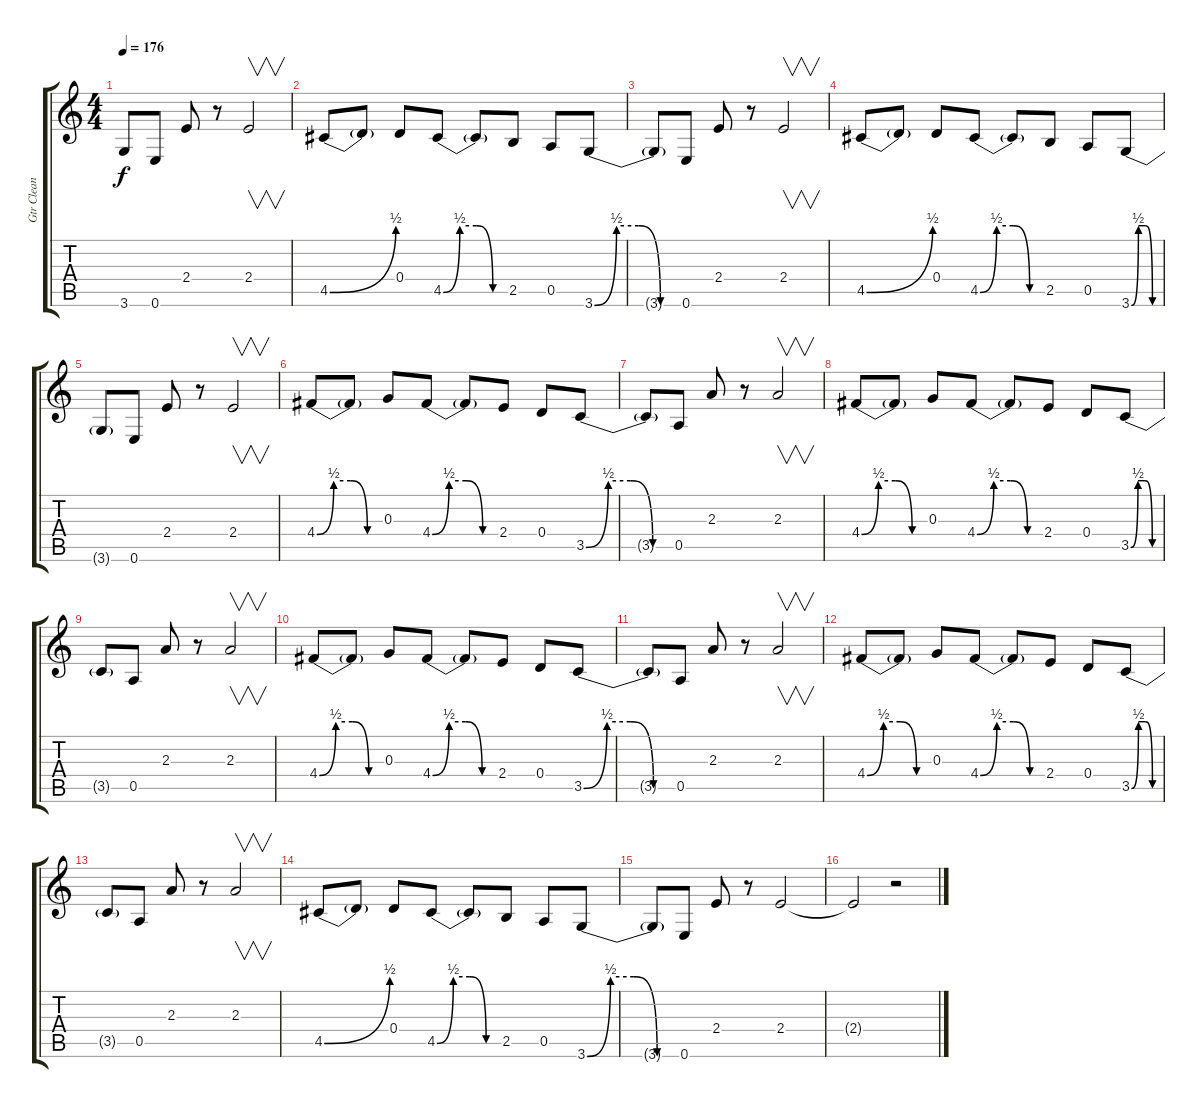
\track ("Gtr Clean" "Gtr Clean") {instrument electricguitarclean}
\staff {score tabs}
\tuning (E4 B3 G3 D3 A2 E2) {hide}
\ts (4 4)
\tempo 176
\clef g2
\ks c
3.6{t}.8{dy f} 0.6.8 2.4.8 r.8 2.4.2{v} |
4.5{be (bend 0 0 60 2)}.8 4.5{t}.8 0.4.8 4.5{be (custom 0 0 15 2 30 2 45 0 60 0)}.8 4.5{t}.8 2.5.8 0.5.8 3.6{be (custom 0 0 15 2 30 2 45 0 60 0)}.8 |
3.6{t}.8 0.6.8 2.4.8 r.8 2.4.2{v} |
4.5{be (bend 0 0 60 2)}.8 4.5{t}.8 0.4.8 4.5{be (custom 0 0 15 2 30 2 45 0 60 0)}.8 4.5{t}.8 2.5.8 0.5.8 3.6{be (custom 0 0 15 2 30 2 45 0 60 0)}.8 |
3.6{t}.8 0.6.8 2.4.8 r.8 2.4.2{v} |
4.4{be (custom 0 0 15 2 30 2 45 0 60 0)}.8 4.4{t}.8 0.3.8 4.4{be (custom 0 0 15 2 30 2 45 0 60 0)}.8 4.4{t}.8 2.4.8 0.4.8 3.5{be (custom 0 0 15 2 30 2 45 0 60 0)}.8 |
3.5{t}.8 0.5.8 2.3.8 r.8 2.3.2{v} |
4.4{be (custom 0 0 15 2 30 2 45 0 60 0)}.8 4.4{t}.8 0.3.8 4.4{be (custom 0 0 15 2 30 2 45 0 60 0)}.8 4.4{t}.8 2.4.8 0.4.8 3.5{be (custom 0 0 15 2 30 2 45 0 60 0)}.8 |
3.5{t}.8 0.5.8 2.3.8 r.8 2.3.2{v} |
4.4{be (custom 0 0 15 2 30 2 45 0 60 0)}.8 4.4{t}.8 0.3.8 4.4{be (custom 0 0 15 2 30 2 45 0 60 0)}.8 4.4{t}.8 2.4.8 0.4.8 3.5{be (custom 0 0 15 2 30 2 45 0 60 0)}.8 |
3.5{t}.8 0.5.8 2.3.8 r.8 2.3.2{v} |
4.4{be (custom 0 0 15 2 30 2 45 0 60 0)}.8 4.4{t}.8 0.3.8 4.4{be (custom 0 0 15 2 30 2 45 0 60 0)}.8 4.4{t}.8 2.4.8 0.4.8 3.5{be (custom 0 0 15 2 30 2 45 0 60 0)}.8 |
3.5{t}.8 0.5.8 2.3.8 r.8 2.3.2{v} |
4.5{be (bend 0 0 60 2)}.8 4.5{t}.8 0.4.8 4.5{be (custom 0 0 15 2 30 2 45 0 60 0)}.8 4.5{t}.8 2.5.8 0.5.8 3.6{be (custom 0 0 15 2 30 2 45 0 60 0)}.8 |
3.6{t}.8 0.6.8 2.4.8 r.8 2.4.2 |
2.4{t}.2 r.2
